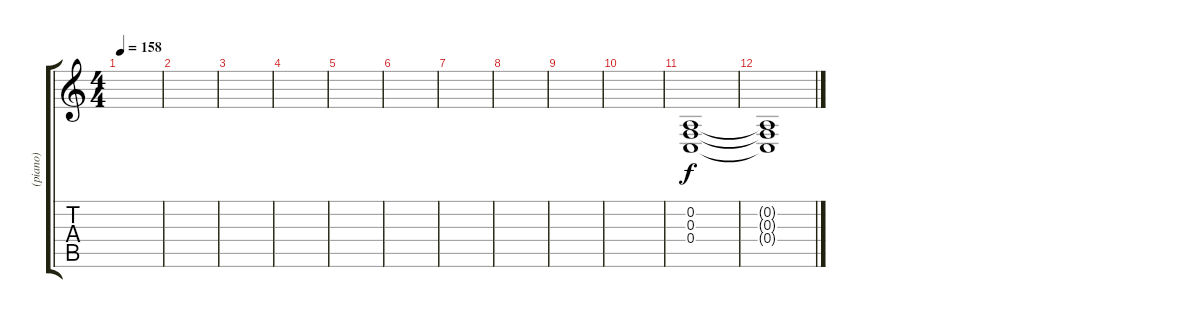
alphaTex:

\track ("(piano)" "(piano)") {instrument electricgrandpiano}
\staff {score tabs}
\tuning (D4 A3 F3 C3 G2 D2) {hide}
\ts (4 4)
\tempo 158
\clef g2
\ks c
|
|
|
|
|
|
|
|
|
|
(0.2 0.3 0.4).1 |
(0.2{t} 0.3{t} 0.4{t}).1
